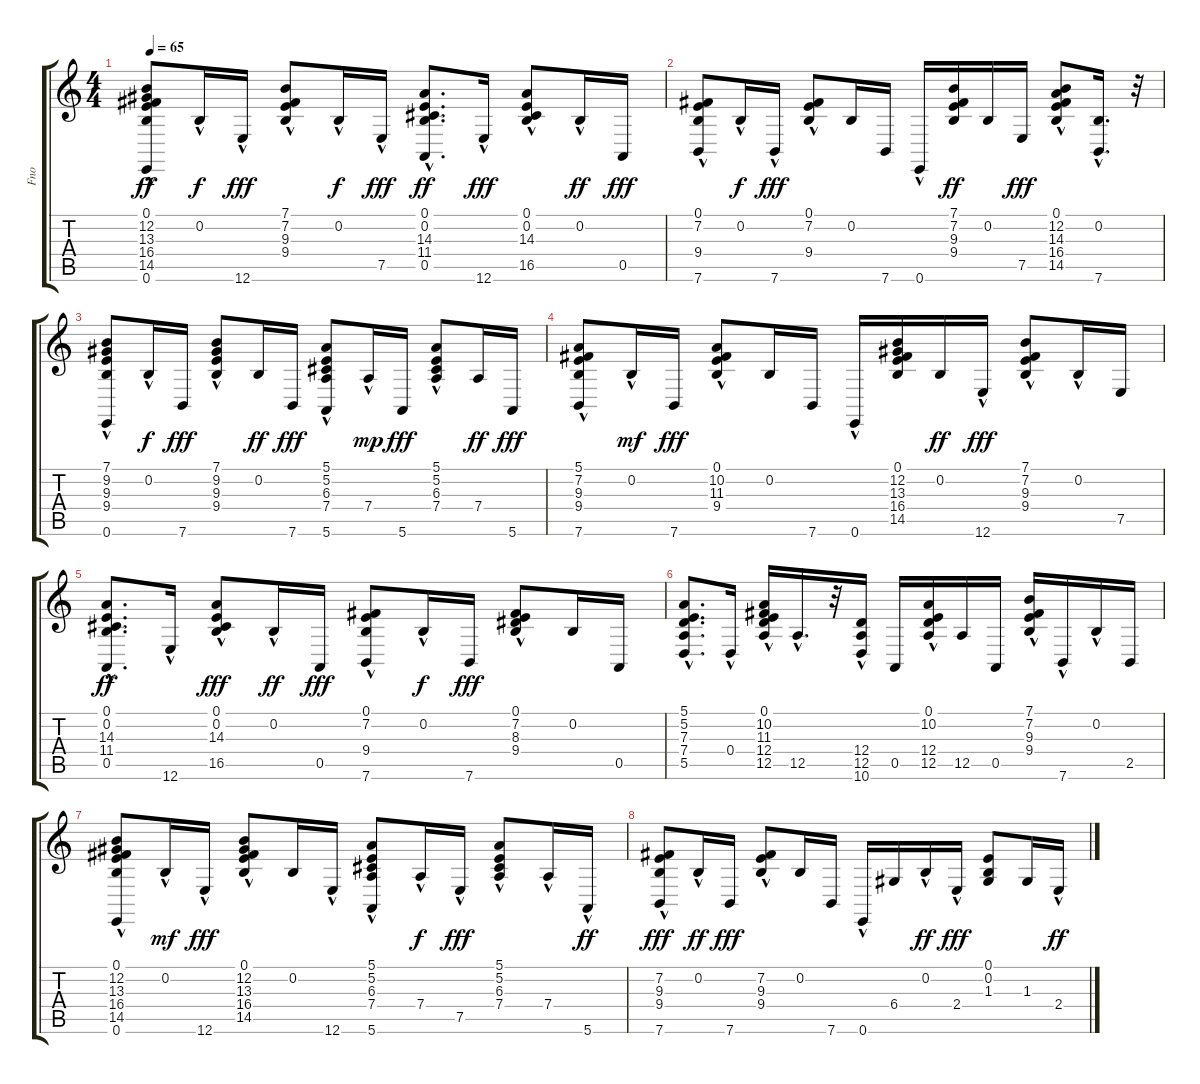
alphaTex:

\track ("Fno" "Fno") {instrument acousticgrandpiano}
\staff {score tabs}
\tuning (E4 B3 G3 D3 A2 E2) {hide}
\ts (4 4)
\tempo 65
\clef g2
\ks c
(0.1{hac} 12.2{hac} 13.3{hac} 16.4{hac} 14.5{hac} 0.6{hac}).8{dy ff} 0.2{hac}.16{dy f} 12.6{hac}.16{dy fff} (7.1 7.2 9.3 9.4{hac}).8 0.2{hac}.16{dy f} 7.5{hac}.16{dy fff} (0.1 0.2{hac} 14.3{hac} 11.4 0.5{hac}).8{d dy ff} 12.6{hac}.16{dy fff} (0.1{hac} 0.2{hac} 14.3{hac} 16.5{hac}).8 0.2{hac}.16{dy ff} 0.5.16{dy fff} |
(0.1{hac} 7.2{hac} 9.4 7.6).8 0.2{hac}.16{dy f} 7.6{hac}.16{dy fff} (0.1{hac} 7.2{hac} 9.4{hac}).8 0.2.16 7.6.16 0.6{hac}.16 (7.1 7.2 9.3 9.4).16{dy ff} 0.2.16 7.5.16{dy fff} (0.1 12.2 14.3 16.4{hac} 14.5{hac}).8 (0.2{hac} 7.6{hac}).16{d} r.32 |
(7.1{hac} 9.2{hac} 9.3{hac} 9.4{hac} 0.6{hac}).8 0.2{hac}.16{dy f} 7.6.16{dy fff} (7.1 9.2 9.3 9.4{hac}).8 0.2.16{dy ff} 7.6.16{dy fff} (5.1{hac} 5.2{hac} 6.3{hac} 7.4{hac} 5.6).8 7.4{hac}.16{dy mp} 5.6.16{dy fff} (5.1{hac} 5.2{hac} 6.3{hac} 7.4{hac}).8 7.4.16{dy ff} 5.6.16{dy fff} |
(5.1{hac} 7.2{hac} 9.3{hac} 9.4 7.6).8 0.2{hac}.16{dy mf} 7.6.16{dy fff} (0.1 10.2 11.3 9.4{hac}).8 0.2.16 7.6.16 0.6{hac}.16 (0.1 12.2 13.3 16.4 14.5).16 0.2.16{dy ff} 12.6{hac}.16{dy fff} (7.1 7.2 9.3 9.4{hac}).8 0.2{hac}.16 7.5.16 |
(0.1{hac} 0.2{hac} 14.3{hac} 11.4{hac} 0.5).8{d dy ff} 12.6{hac}.16 (0.1{hac} 0.2{hac} 14.3{hac} 16.5{hac}).8{dy fff} 0.2{hac}.16{dy ff} 0.5.16{dy fff} (0.1{hac} 7.2{hac} 9.4{hac} 7.6).8 0.2{hac}.16{dy f} 7.6.16{dy fff} (0.1{hac} 7.2 8.3{hac} 9.4{hac}).8 0.2.16 0.5.16 |
(5.1{hac} 5.2 7.3{hac} 7.4{hac} 5.5).8{d} 0.4{hac}.16 (0.1{hac} 10.2{hac} 11.3{hac} 12.4 12.5).16 12.5{hac}.16{d} r.32 (12.4 12.5{hac} 10.6).16 0.5.16 (0.1 10.2 12.4{hac} 12.5).16 12.5.16 0.5.16 (7.1{hac} 7.2 9.3{hac} 9.4{hac}).16 7.6{hac}.16 0.2{hac}.16 2.5.16 |
(0.1{hac} 12.2{hac} 13.3{hac} 16.4{hac} 14.5{hac} 0.6{hac}).8 0.2{hac}.16{dy mf} 12.6{hac}.16{dy fff} (0.1 12.2 13.3 16.4 14.5{hac}).8 0.2.16 12.6{hac}.16 (5.1{hac} 5.2{hac} 6.3{hac} 7.4{hac} 5.6).8 7.4{hac}.16{dy f} 7.5{hac}.16{dy fff} (5.1 5.2{hac} 6.3{hac} 7.4{hac}).8 7.4{hac}.16 5.6{hac}.16{dy ff} |
(7.2{hac} 9.3{hac} 9.4{hac} 7.6).8{dy fff} 0.2{hac}.16{dy ff} 7.6.16{dy fff} (7.2{hac} 9.3{hac} 9.4{hac}).8 0.2.16 7.6.16 0.6{hac}.16 6.4.16 0.2{hac}.16{dy ff} 2.4{hac}.16{dy fff} (0.1 0.2 1.3).8 1.3.16 2.4{hac}.16{dy ff}
